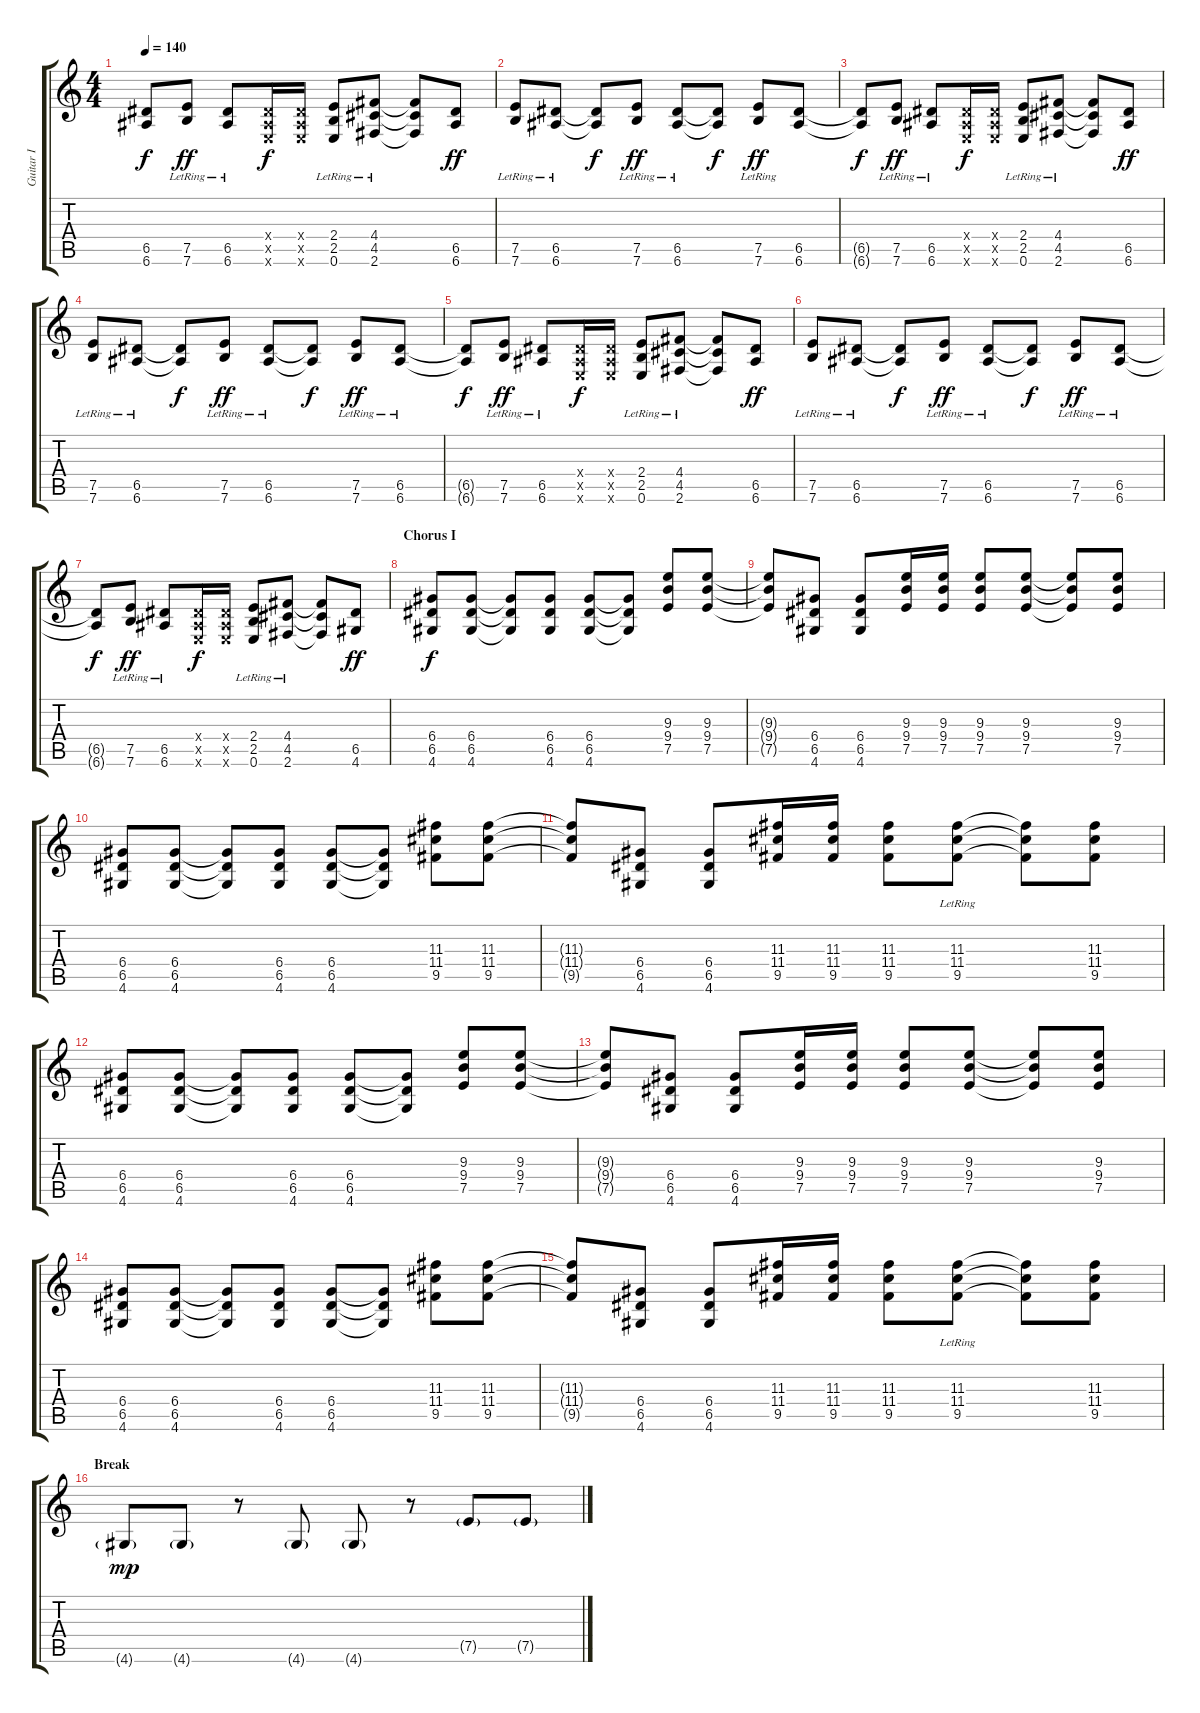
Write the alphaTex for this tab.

\track ("Guitar I" "Guitar I") {instrument distortionguitar}
\staff {score tabs}
\tuning (E4 B3 G3 D3 A2 E2) {hide}
\ts (4 4)
\tempo 140
\clef g2
\ks c
(6.5{t} 6.6{t}).8{dy f} (7.5{lr} 7.6).8{dy ff} (6.5{lr} 6.6).8 (1.4{x} 1.5{x} 0.6{x}).16{dy f} (1.4{x} 1.5{x} 0.6{x}).16 (2.4{lr} 2.5{lr} 0.6).8 (4.4{lr} 4.5{lr} 2.6).8 (4.4{t} 4.5{t} 2.6{t}).8 (6.5 6.6).8{dy ff} |
(7.5{lr} 7.6).8 (6.5{lr} 6.6).8 (6.5{t} 6.6{t}).8{dy f} (7.5{lr} 7.6).8{dy ff} (6.5{lr} 6.6).8 (6.5{t} 6.6{t}).8{dy f} (7.5{lr} 7.6).8{dy ff} (6.5 6.6).8 |
(6.5{t} 6.6{t}).8{dy f} (7.5{lr} 7.6).8{dy ff} (6.5{lr} 6.6).8 (1.4{x} 1.5{x} 0.6{x}).16{dy f} (1.4{x} 1.5{x} 0.6{x}).16 (2.4{lr} 2.5{lr} 0.6).8 (4.4{lr} 4.5{lr} 2.6).8 (4.4{t} 4.5{t} 2.6{t}).8 (6.5 6.6).8{dy ff} |
(7.5{lr} 7.6).8 (6.5{lr} 6.6).8 (6.5{t} 6.6{t}).8{dy f} (7.5{lr} 7.6).8{dy ff} (6.5{lr} 6.6).8 (6.5{t} 6.6{t}).8{dy f} (7.5{lr} 7.6).8{dy ff} (6.5{lr} 6.6).8 |
(6.5{t} 6.6{t}).8{dy f} (7.5{lr} 7.6).8{dy ff} (6.5{lr} 6.6).8 (1.4{x} 1.5{x} 0.6{x}).16{dy f} (1.4{x} 1.5{x} 0.6{x}).16 (2.4{lr} 2.5{lr} 0.6).8 (4.4{lr} 4.5{lr} 2.6).8 (4.4{t} 4.5{t} 2.6{t}).8 (6.5 6.6).8{dy ff} |
(7.5{lr} 7.6).8 (6.5{lr} 6.6).8 (6.5{t} 6.6{t}).8{dy f} (7.5{lr} 7.6).8{dy ff} (6.5{lr} 6.6).8 (6.5{t} 6.6{t}).8{dy f} (7.5{lr} 7.6).8{dy ff} (6.5{lr} 6.6).8 |
(6.5{t} 6.6{t}).8{dy f} (7.5{lr} 7.6).8{dy ff} (6.5{lr} 6.6).8 (1.4{x} 1.5{x} 0.6{x}).16{dy f} (1.4{x} 1.5{x} 0.6{x}).16 (2.4{lr} 2.5{lr} 0.6).8 (4.4{lr} 4.5{lr} 2.6).8 (4.4{t} 4.5{t} 2.6{t}).8 (6.5 4.6).8{dy ff} |
\section ("" "Chorus I")
(6.4 6.5 4.6).8{dy f} (6.4 6.5 4.6).8 (6.4{t} 6.5{t} 4.6{t}).8 (6.4 6.5 4.6).8 (6.4 6.5 4.6).8 (6.4{t} 6.5{t} 4.6{t}).8 (9.3 9.4 7.5).8 (9.3 9.4 7.5).8 |
(9.3{t} 9.4{t} 7.5{t}).8 (6.4 6.5 4.6).8 (6.4 6.5 4.6).8 (9.3 9.4 7.5).16 (9.3 9.4 7.5).16 (9.3 9.4 7.5).8 (9.3 9.4 7.5).8 (9.3{t} 9.4{t} 7.5{t}).8 (9.3 9.4 7.5).8 |
(6.4 6.5 4.6).8 (6.4 6.5 4.6).8 (6.4{t} 6.5{t} 4.6{t}).8 (6.4 6.5 4.6).8 (6.4 6.5 4.6).8 (6.4{t} 6.5{t} 4.6{t}).8 (11.3 11.4 9.5).8 (11.3 11.4 9.5).8 |
(11.3{t} 11.4{t} 9.5{t}).8 (6.4 6.5 4.6).8 (6.4 6.5 4.6).8 (11.3 11.4 9.5).16 (11.3 11.4 9.5).16 (11.3 11.4 9.5).8 (11.3 11.4 9.5{lr}).8 (11.3{t} 11.4{t} 9.5{t}).8 (11.3 11.4 9.5).8 |
(6.4 6.5 4.6).8 (6.4 6.5 4.6).8 (6.4{t} 6.5{t} 4.6{t}).8 (6.4 6.5 4.6).8 (6.4 6.5 4.6).8 (6.4{t} 6.5{t} 4.6{t}).8 (9.3 9.4 7.5).8 (9.3 9.4 7.5).8 |
(9.3{t} 9.4{t} 7.5{t}).8 (6.4 6.5 4.6).8 (6.4 6.5 4.6).8 (9.3 9.4 7.5).16 (9.3 9.4 7.5).16 (9.3 9.4 7.5).8 (9.3 9.4 7.5).8 (9.3{t} 9.4{t} 7.5{t}).8 (9.3 9.4 7.5).8 |
(6.4 6.5 4.6).8 (6.4 6.5 4.6).8 (6.4{t} 6.5{t} 4.6{t}).8 (6.4 6.5 4.6).8 (6.4 6.5 4.6).8 (6.4{t} 6.5{t} 4.6{t}).8 (11.3 11.4 9.5).8 (11.3 11.4 9.5).8 |
(11.3{t} 11.4{t} 9.5{t}).8 (6.4 6.5 4.6).8 (6.4 6.5 4.6).8 (11.3 11.4 9.5).16 (11.3 11.4 9.5).16 (11.3 11.4 9.5).8 (11.3 11.4 9.5{lr}).8 (11.3{t} 11.4{t} 9.5{t}).8 (11.3 11.4 9.5).8 |
\section ("" "Break")
4.6{g}.8{dy mp} 4.6{g}.8 r.8 4.6{g}.8 4.6{g}.8 r.8 7.5{g}.8 7.5{g}.8
